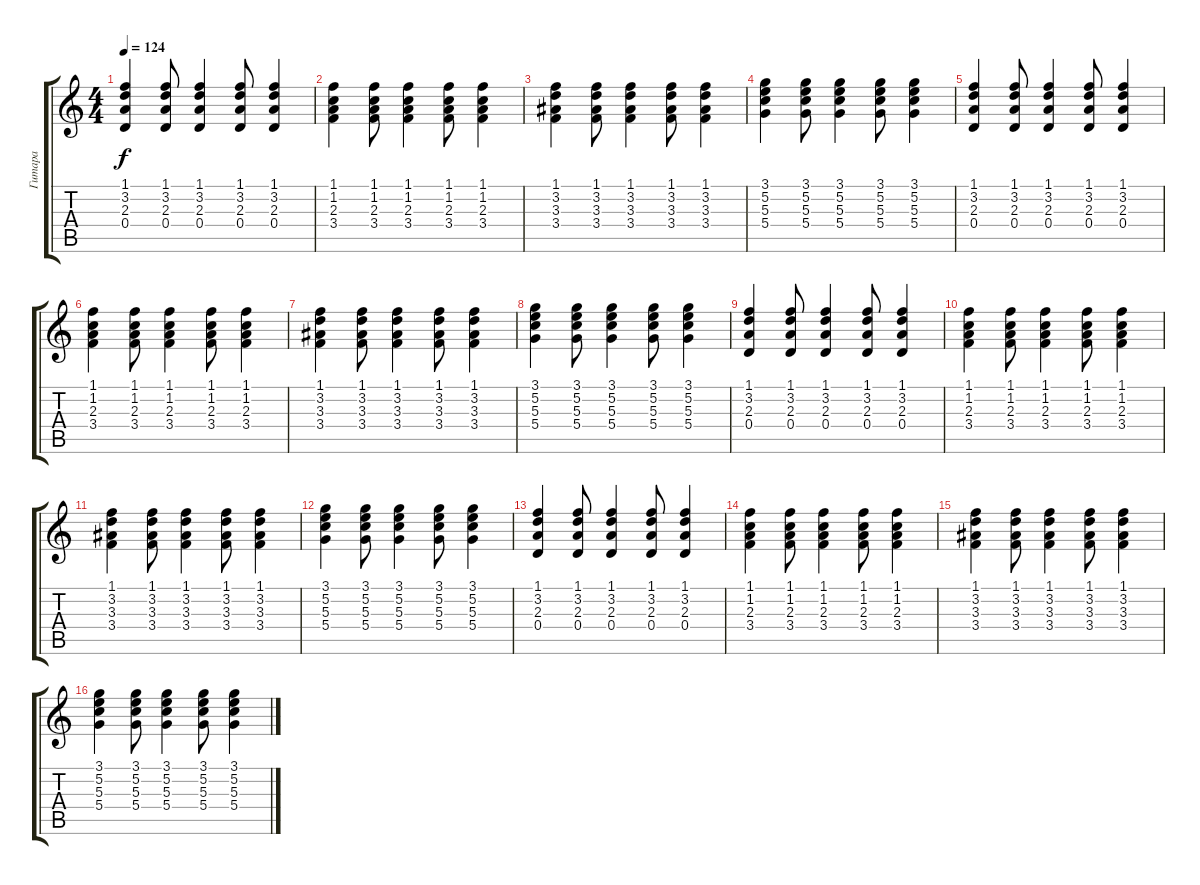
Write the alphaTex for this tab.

\track ("Гитара" "Гитара") {instrument acousticguitarsteel}
\staff {score tabs}
\tuning (E4 B3 G3 D3 A2 E2) {hide}
\ts (4 4)
\tempo 124
\clef g2
\ks c
(1.1 3.2 2.3 0.4).4{dy f} (1.1 3.2 2.3 0.4).8 (1.1 3.2 2.3 0.4).4 (1.1 3.2 2.3 0.4).8 (1.1 3.2 2.3 0.4).4 |
(1.1 1.2 2.3 3.4).4 (1.1 1.2 2.3 3.4).8 (1.1 1.2 2.3 3.4).4 (1.1 1.2 2.3 3.4).8 (1.1 1.2 2.3 3.4).4 |
(1.1 3.2 3.3 3.4).4 (1.1 3.2 3.3 3.4).8 (1.1 3.2 3.3 3.4).4 (1.1 3.2 3.3 3.4).8 (1.1 3.2 3.3 3.4).4 |
(3.1 5.2 5.3 5.4).4 (3.1 5.2 5.3 5.4).8 (3.1 5.2 5.3 5.4).4 (3.1 5.2 5.3 5.4).8 (3.1 5.2 5.3 5.4).4 |
(1.1 3.2 2.3 0.4).4 (1.1 3.2 2.3 0.4).8 (1.1 3.2 2.3 0.4).4 (1.1 3.2 2.3 0.4).8 (1.1 3.2 2.3 0.4).4 |
(1.1 1.2 2.3 3.4).4 (1.1 1.2 2.3 3.4).8 (1.1 1.2 2.3 3.4).4 (1.1 1.2 2.3 3.4).8 (1.1 1.2 2.3 3.4).4 |
(1.1 3.2 3.3 3.4).4 (1.1 3.2 3.3 3.4).8 (1.1 3.2 3.3 3.4).4 (1.1 3.2 3.3 3.4).8 (1.1 3.2 3.3 3.4).4 |
(3.1 5.2 5.3 5.4).4 (3.1 5.2 5.3 5.4).8 (3.1 5.2 5.3 5.4).4 (3.1 5.2 5.3 5.4).8 (3.1 5.2 5.3 5.4).4 |
(1.1 3.2 2.3 0.4).4 (1.1 3.2 2.3 0.4).8 (1.1 3.2 2.3 0.4).4 (1.1 3.2 2.3 0.4).8 (1.1 3.2 2.3 0.4).4 |
(1.1 1.2 2.3 3.4).4 (1.1 1.2 2.3 3.4).8 (1.1 1.2 2.3 3.4).4 (1.1 1.2 2.3 3.4).8 (1.1 1.2 2.3 3.4).4 |
(1.1 3.2 3.3 3.4).4 (1.1 3.2 3.3 3.4).8 (1.1 3.2 3.3 3.4).4 (1.1 3.2 3.3 3.4).8 (1.1 3.2 3.3 3.4).4 |
(3.1 5.2 5.3 5.4).4 (3.1 5.2 5.3 5.4).8 (3.1 5.2 5.3 5.4).4 (3.1 5.2 5.3 5.4).8 (3.1 5.2 5.3 5.4).4 |
(1.1 3.2 2.3 0.4).4 (1.1 3.2 2.3 0.4).8 (1.1 3.2 2.3 0.4).4 (1.1 3.2 2.3 0.4).8 (1.1 3.2 2.3 0.4).4 |
(1.1 1.2 2.3 3.4).4 (1.1 1.2 2.3 3.4).8 (1.1 1.2 2.3 3.4).4 (1.1 1.2 2.3 3.4).8 (1.1 1.2 2.3 3.4).4 |
(1.1 3.2 3.3 3.4).4 (1.1 3.2 3.3 3.4).8 (1.1 3.2 3.3 3.4).4 (1.1 3.2 3.3 3.4).8 (1.1 3.2 3.3 3.4).4 |
(3.1 5.2 5.3 5.4).4 (3.1 5.2 5.3 5.4).8 (3.1 5.2 5.3 5.4).4 (3.1 5.2 5.3 5.4).8 (3.1 5.2 5.3 5.4).4
